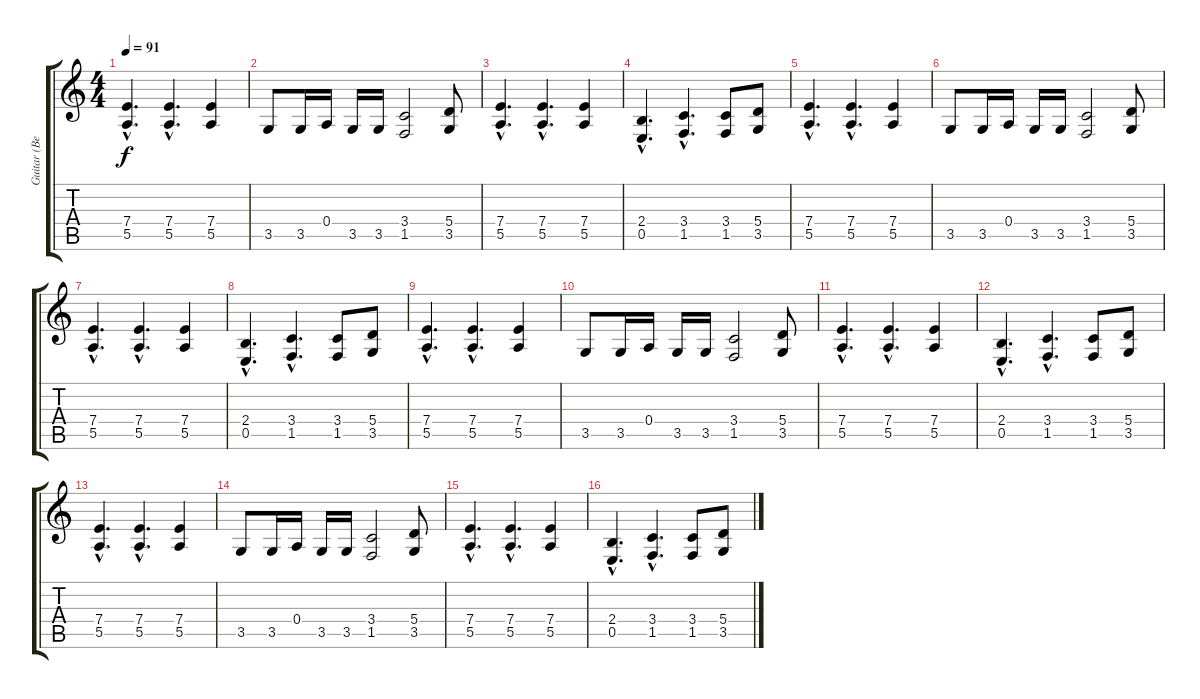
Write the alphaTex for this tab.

\track ("Guitar (Ben Moody)" "Guitar (Be") {instrument distortionguitar}
\staff {score tabs}
\tuning (B3 Gb3 D3 A2 E2 B1) {hide}
\ts (4 4)
\tempo 91
\clef g2
\ks c
(7.4{hac} 5.5{hac}).4{d dy f} (7.4{hac} 5.5{hac}).4{d} (7.4 5.5).4 |
3.5.8 3.5.16 0.4.16 3.5.16 3.5.16 (3.4 1.5).2 (5.4 3.5).8 |
(7.4{hac} 5.5{hac}).4{d} (7.4{hac} 5.5{hac}).4{d} (7.4 5.5).4 |
(2.4{hac} 0.5{hac}).4{d} (3.4{hac} 1.5{hac}).4{d} (3.4 1.5).8 (5.4 3.5).8 |
(7.4{hac} 5.5{hac}).4{d} (7.4{hac} 5.5{hac}).4{d} (7.4 5.5).4 |
3.5.8 3.5.16 0.4.16 3.5.16 3.5.16 (3.4 1.5).2 (5.4 3.5).8 |
(7.4{hac} 5.5{hac}).4{d} (7.4{hac} 5.5{hac}).4{d} (7.4 5.5).4 |
(2.4{hac} 0.5{hac}).4{d} (3.4{hac} 1.5{hac}).4{d} (3.4 1.5).8 (5.4 3.5).8 |
(7.4{hac} 5.5{hac}).4{d} (7.4{hac} 5.5{hac}).4{d} (7.4 5.5).4 |
3.5.8 3.5.16 0.4.16 3.5.16 3.5.16 (3.4 1.5).2 (5.4 3.5).8 |
(7.4{hac} 5.5{hac}).4{d} (7.4{hac} 5.5{hac}).4{d} (7.4 5.5).4 |
(2.4{hac} 0.5{hac}).4{d} (3.4{hac} 1.5{hac}).4{d} (3.4 1.5).8 (5.4 3.5).8 |
(7.4{hac} 5.5{hac}).4{d} (7.4{hac} 5.5{hac}).4{d} (7.4 5.5).4 |
3.5.8 3.5.16 0.4.16 3.5.16 3.5.16 (3.4 1.5).2 (5.4 3.5).8 |
(7.4{hac} 5.5{hac}).4{d} (7.4{hac} 5.5{hac}).4{d} (7.4 5.5).4 |
(2.4{hac} 0.5{hac}).4{d} (3.4{hac} 1.5{hac}).4{d} (3.4 1.5).8 (5.4 3.5).8
